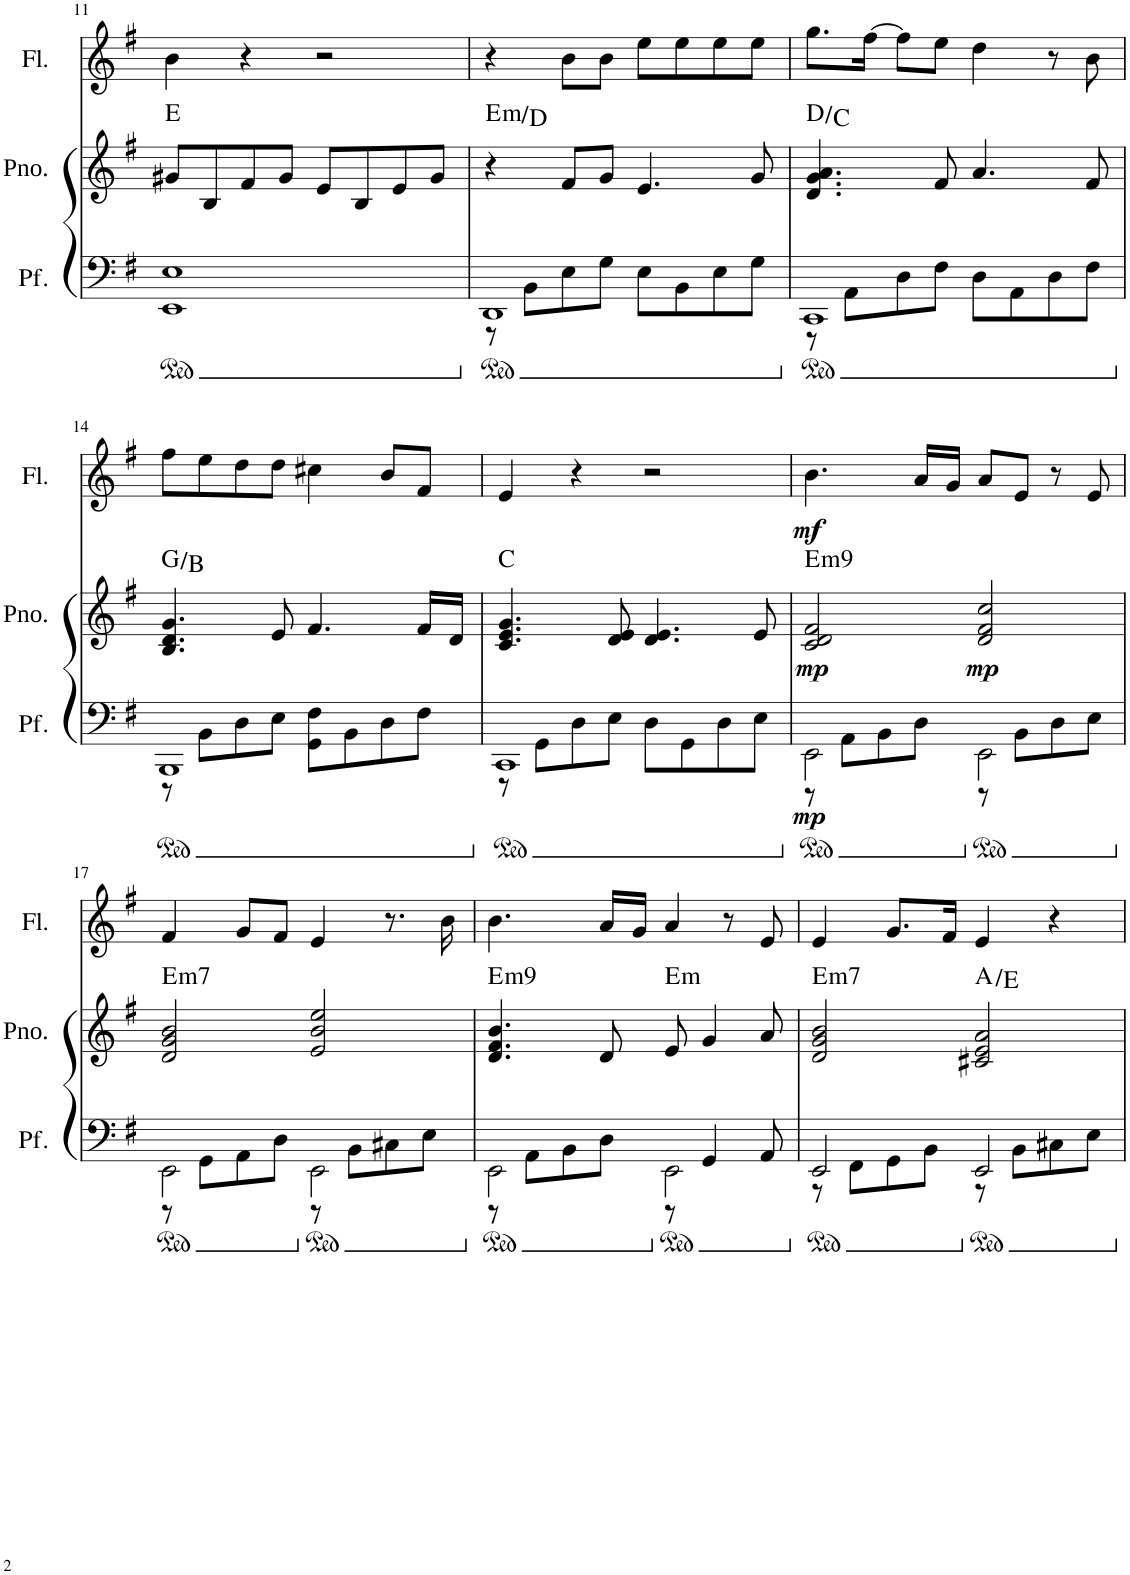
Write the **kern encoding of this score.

**kern	**dynam	**kern	**dynam	**harte	**kern	**dynam
*part3	*part3	*part2	*part2	*part2	*part1	*part1
*staff3	*staff3	*staff2	*staff2	*	*staff1	*staff1
*I"Piano	*	*I"Piano	*	*	*I"Flauto	*
*	*	*I'Pno.	*	*	*I'Fl.	*
!!LO:PB:g=z
*clefF4	*	*clefG2	*	*	*clefG2	*
*k[f#]	*	*k[f#]	*	*	*k[f#]	*
*M4/4	*	*M4/4	*	*	*M4/4	*
*ped	*	*	*	*	*	*
=11	=11	=11	=11	=11	=11	=11
1EE 1E	.	8g#X/L	.	E:maj	4b\	.
.	.	8B/	.	.	.	.
.	.	8f#/	.	.	4r	.
.	.	8g#/J	.	.	.	.
.	.	8e/L	.	.	2r	.
.	.	8B/	.	.	.	.
.	.	8e/	.	.	.	.
.	.	8g#/J	.	.	.	.
=12	=12	=12	=12	=12	=12	=12
*Xped	*	*	*	*	*	*
*ped	*	*	*	*	*	*
*^	*	*	*	*	*	*
!	!	!	!	!	!LO:H:kt=m	!	!
1DD	8r	.	4r	.	E:min/b7	4r	.
.	8BB\L	.	.	.	.	.	.
.	8E\	.	8f#/L	.	.	8b\L	.
.	8G\J	.	8g/J	.	.	8b\J	.
.	8E\L	.	4.e/	.	.	8ee\L	.
.	8BB\	.	.	.	.	8ee\	.
.	8E\	.	.	.	.	8ee\	.
.	8G\J	.	8g/	.	.	8ee\J	.
=13	=13	=13	=13	=13	=13	=13	=13
*Xped	*	*	*	*	*	*	*
*ped	*	*	*	*	*	*	*
1CC	8r	.	4.d/ 4.g/ 4.a/	.	D:maj/b7	8.gg\L	.
.	8AA\L	.	.	.	.	.	.
.	.	.	.	.	.	[16ff#\Jk	.
.	8D\	.	.	.	.	8ff#\L]	.
.	8F#\J	.	8f#/	.	.	8ee\J	.
.	8D\L	.	4.a/	.	.	4dd\	.
.	8AA\	.	.	.	.	.	.
.	8D\	.	.	.	.	8r	.
.	8F#\J	.	8f#/	.	.	8b\	.
!!LO:LB:g=z
=14	=14	=14	=14	=14	=14	=14	=14
*Xped	*	*	*	*	*	*	*
*ped	*	*	*	*	*	*	*
1BBB	8r	.	4.B/ 4.d/ 4.g/	.	G:maj/3	8ff#\L	.
.	8BB\L	.	.	.	.	8ee\	.
.	8D\	.	.	.	.	8dd\	.
.	8E\J	.	8e/	.	.	8dd\J	.
.	8GG\ 8F#\L	.	4.f#/	.	.	4cc#X\	.
.	8BB\	.	.	.	.	.	.
.	8D\	.	.	.	.	8b/L	.
.	8F#\J	.	16f#/LL	.	.	8f#/J	.
.	.	.	16d/JJ	.	.	.	.
=15	=15	=15	=15	=15	=15	=15	=15
*Xped	*	*	*	*	*	*	*
*ped	*	*	*	*	*	*	*
1CC	8r	.	4.c/ 4.e/ 4.g/	.	C:maj	4e/	.
.	8GG\L	.	.	.	.	.	.
.	8D\	.	.	.	.	4r	.
.	8E\J	.	8d/ 8e/	.	.	.	.
.	8D\L	.	4.d/ 4.e/	.	.	2r	.
.	8GG\	.	.	.	.	.	.
.	8D\	.	.	.	.	.	.
.	8E\J	.	8e/	.	.	.	.
=16	=16	=16	=16	=16	=16	=16	=16
*Xped	*	*	*	*	*	*	*
*ped	*	*	*	*	*	*	*
!	!	!LO:DY:b	!	!LO:DY:b	!LO:H:kt=m9	!	!LO:DY:b
2EE\	8r	mp	2c/ 2d/ 2f#/	mp	E:min9	4.b\	mf
.	8AA\L	.	.	.	.	.	.
.	8BB\	.	.	.	.	.	.
.	8D\J	.	.	.	.	16a/LL	.
.	.	.	.	.	.	16g/JJ	.
*Xped	*	*	*	*	*	*	*
*ped	*	*	*	*	*	*	*
!	!	!	!	!LO:DY:b	!	!	!
2EE\	8r	.	2d/ 2f#/ 2cc/	mp	.	8a/L	.
.	8BB\L	.	.	.	.	8e/J	.
.	8D\	.	.	.	.	8r	.
.	8E\J	.	.	.	.	8e/	.
!!LO:LB:g=z
=17	=17	=17	=17	=17	=17	=17	=17
*Xped	*	*	*	*	*	*	*
*ped	*	*	*	*	*	*	*
!	!	!	!	!	!LO:H:kt=m7	!	!
2EE\	8r	.	2d/ 2g/ 2b/	.	E:min7	4f#/	.
.	8GG\L	.	.	.	.	.	.
.	8AA\	.	.	.	.	8g/L	.
.	8D\J	.	.	.	.	8f#/J	.
*Xped	*	*	*	*	*	*	*
*ped	*	*	*	*	*	*	*
2EE\	8r	.	2e/ 2b/ 2ee/	.	.	4e/	.
.	8BB\L	.	.	.	.	.	.
.	8C#X\	.	.	.	.	8.r	.
.	8E\J	.	.	.	.	.	.
.	.	.	.	.	.	16b\	.
=18	=18	=18	=18	=18	=18	=18	=18
*Xped	*	*	*	*	*	*	*
*ped	*	*	*	*	*	*	*
!	!	!	!	!	!LO:H:kt=m9	!	!
2EE\	8r	.	4.d/ 4.f#/ 4.b/	.	E:min9	4.b\	.
.	8AA\L	.	.	.	.	.	.
.	8BB\	.	.	.	.	.	.
.	8D\J	.	8d/	.	.	16a/LL	.
.	.	.	.	.	.	16g/JJ	.
*Xped	*	*	*	*	*	*	*
*ped	*	*	*	*	*	*	*
!	!	!	!	!	!LO:H:kt=m	!	!
2EE\	8r	.	8e/	.	E:min	4a/	.
.	4GG/	.	4g/	.	.	.	.
.	.	.	.	.	.	8r	.
.	8AA/	.	8a/	.	.	8e/	.
=19	=19	=19	=19	=19	=19	=19	=19
*Xped	*	*	*	*	*	*	*
*ped	*	*	*	*	*	*	*
!	!	!	!	!	!LO:H:kt=m7	!	!
2EE/	8r	.	2d/ 2g/ 2b/	.	E:min7	4e/	.
.	8FF#\L	.	.	.	.	.	.
.	8GG\	.	.	.	.	8.g/L	.
.	8BB\J	.	.	.	.	.	.
.	.	.	.	.	.	16f#/Jk	.
*Xped	*	*	*	*	*	*	*
*ped	*	*	*	*	*	*	*
2EE/	8r	.	2c#X/ 2e/ 2a/	.	A:maj/5	4e/	.
.	8BB\L	.	.	.	.	.	.
.	8C#X\	.	.	.	.	4r	.
.	8E\J	.	.	.	.	.	.
*Xped	*	*	*	*	*	*	*
*v	*v	*	*	*	*	*	*
=	=	=	=	=	=	=
*-	*-	*-	*-	*-	*-	*-
